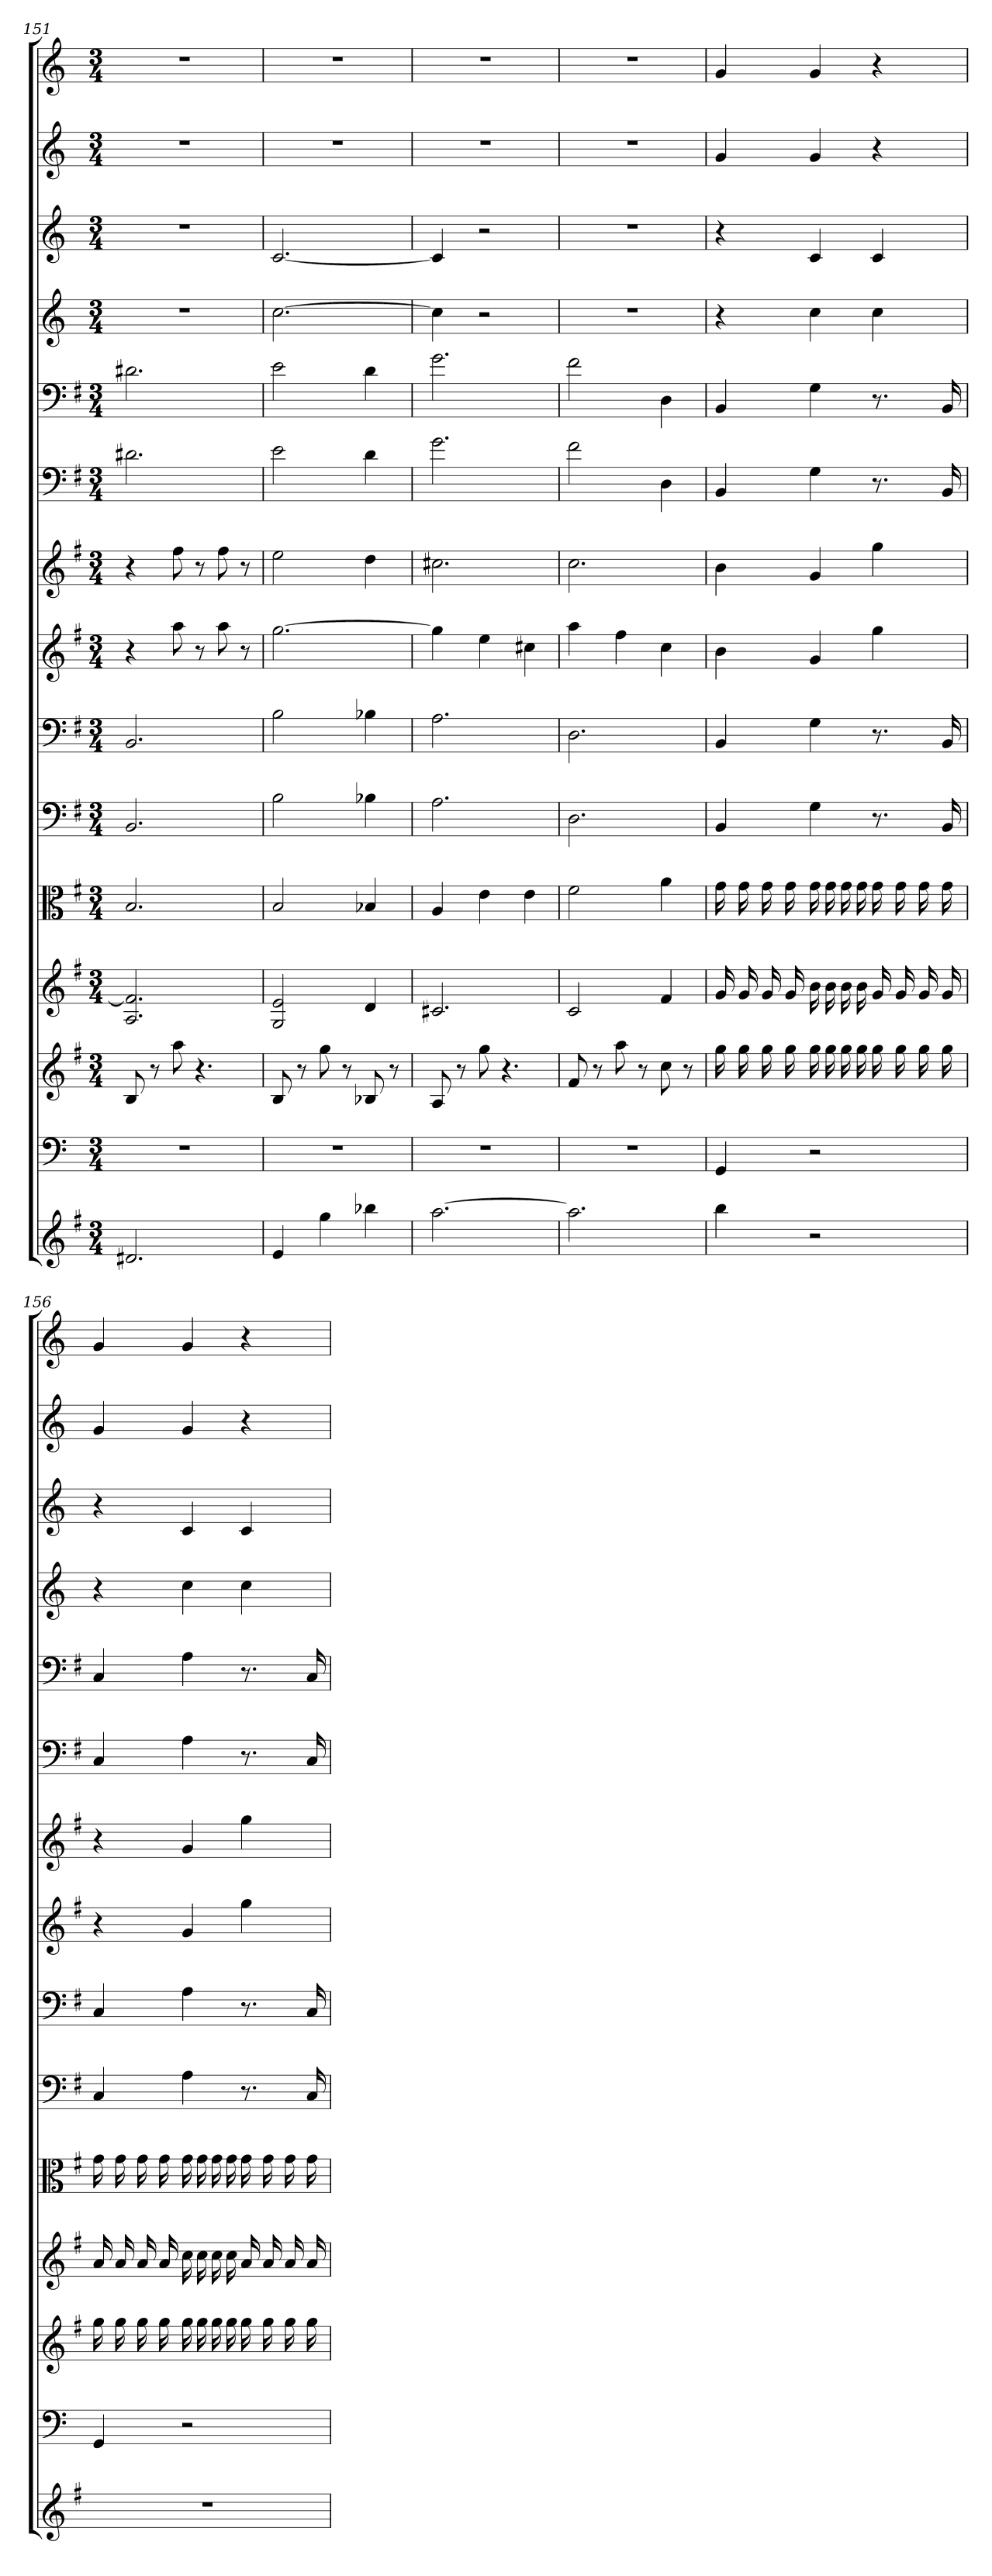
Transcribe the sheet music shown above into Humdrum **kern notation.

**kern	**kern	**kern	**kern	**kern	**kern	**kern	**kern	**kern	**kern	**kern	**kern	**kern	**kern	**kern
*part15	*part14	*part13	*part12	*part11	*part10	*part9	*part8	*part7	*part6	*part5	*part4	*part3	*part2	*part1
*staff15	*staff14	*staff13	*staff12	*staff11	*staff10	*staff9	*staff8	*staff7	*staff6	*staff5	*staff4	*staff3	*staff2	*staff1
*	*clefF4	*	*	*clefC3	*clefF4	*clefF4	*	*	*clefF4	*clefF4	*	*	*	*
*k[f#]	*k[]	*k[f#]	*k[f#]	*k[f#]	*k[f#]	*k[f#]	*k[f#]	*k[f#]	*k[f#]	*k[f#]	*k[]	*k[]	*k[]	*k[]
*M3/4	*M3/4	*M3/4	*M3/4	*M3/4	*M3/4	*M3/4	*M3/4	*M3/4	*M3/4	*M3/4	*M3/4	*M3/4	*M3/4	*M3/4
=151	=151	=151	=151	=151	=151	=151	=151	=151	=151	=151	=151	=151	=151	=151
2.d#X	2.r	8B	2.A 2.f#]	2.B	2.BB	2.BB	4r	4r	2.d#X	2.d#X	2.r	2.r	2.r	2.r
.	.	8r	.	.	.	.	.	.	.	.	.	.	.	.
.	.	8aa	.	.	.	.	8aa	8ff#	.	.	.	.	.	.
.	.	4.r	.	.	.	.	8r	8r	.	.	.	.	.	.
.	.	.	.	.	.	.	8aa	8ff#	.	.	.	.	.	.
.	.	.	.	.	.	.	8r	8r	.	.	.	.	.	.
=152	=152	=152	=152	=152	=152	=152	=152	=152	=152	=152	=152	=152	=152	=152
4e	2.r	8B	2G 2e	2B	2B	2B	[2.gg	2ee	2e	2e	[2.cc	[2.c	2.r	2.r
.	.	8r	.	.	.	.	.	.	.	.	.	.	.	.
4gg	.	8gg	.	.	.	.	.	.	.	.	.	.	.	.
.	.	8r	.	.	.	.	.	.	.	.	.	.	.	.
4bb-X	.	8B-X	4d	4B-X	4B-X	4B-X	.	4dd	4d	4d	.	.	.	.
.	.	8r	.	.	.	.	.	.	.	.	.	.	.	.
=153	=153	=153	=153	=153	=153	=153	=153	=153	=153	=153	=153	=153	=153	=153
[2.aa	2.r	8A	2.c#X	4A	2.A	2.A	4gg]	2.cc#X	2.g	2.g	4cc]	4c]	2.r	2.r
.	.	8r	.	.	.	.	.	.	.	.	.	.	.	.
.	.	8gg	.	4e	.	.	4ee	.	.	.	2r	2r	.	.
.	.	4.r	.	.	.	.	.	.	.	.	.	.	.	.
.	.	.	.	4e	.	.	4cc#X	.	.	.	.	.	.	.
=154	=154	=154	=154	=154	=154	=154	=154	=154	=154	=154	=154	=154	=154	=154
2.aa]	2.r	8f#	2c	2f#	2.D	2.D	4aa	2.cc	2f#	2f#	2.r	2.r	2.r	2.r
.	.	8r	.	.	.	.	.	.	.	.	.	.	.	.
.	.	8aa	.	.	.	.	4ff#	.	.	.	.	.	.	.
.	.	8r	.	.	.	.	.	.	.	.	.	.	.	.
.	.	8cc	4f#	4a	.	.	4cc	.	4D	4D	.	.	.	.
.	.	8r	.	.	.	.	.	.	.	.	.	.	.	.
=155	=155	=155	=155	=155	=155	=155	=155	=155	=155	=155	=155	=155	=155	=155
4bb	4GG	16gg	16g	16g	4BB	4BB	4b	4b	4BB	4BB	4r	4r	4g	4g
.	.	16gg	16g	16g	.	.	.	.	.	.	.	.	.	.
.	.	16gg	16g	16g	.	.	.	.	.	.	.	.	.	.
.	.	16gg	16g	16g	.	.	.	.	.	.	.	.	.	.
2r	2r	16gg	16b	16g	4G	4G	4g	4g	4G	4G	4cc	4c	4g	4g
.	.	16gg	16b	16g	.	.	.	.	.	.	.	.	.	.
.	.	16gg	16b	16g	.	.	.	.	.	.	.	.	.	.
.	.	16gg	16b	16g	.	.	.	.	.	.	.	.	.	.
.	.	16gg	16g	16g	8.r	8.r	4gg	4gg	8.r	8.r	4cc	4c	4r	4r
.	.	16gg	16g	16g	.	.	.	.	.	.	.	.	.	.
.	.	16gg	16g	16g	.	.	.	.	.	.	.	.	.	.
.	.	16gg	16g	16g	16BB	16BB	.	.	16BB	16BB	.	.	.	.
=156	=156	=156	=156	=156	=156	=156	=156	=156	=156	=156	=156	=156	=156	=156
2.r	4GG	16gg	16a	16g	4C	4C	4r	4r	4C	4C	4r	4r	4g	4g
.	.	16gg	16a	16g	.	.	.	.	.	.	.	.	.	.
.	.	16gg	16a	16g	.	.	.	.	.	.	.	.	.	.
.	.	16gg	16a	16g	.	.	.	.	.	.	.	.	.	.
.	2r	16gg	16cc	16g	4A	4A	4g	4g	4A	4A	4cc	4c	4g	4g
.	.	16gg	16cc	16g	.	.	.	.	.	.	.	.	.	.
.	.	16gg	16cc	16g	.	.	.	.	.	.	.	.	.	.
.	.	16gg	16cc	16g	.	.	.	.	.	.	.	.	.	.
.	.	16gg	16a	16g	8.r	8.r	4gg	4gg	8.r	8.r	4cc	4c	4r	4r
.	.	16gg	16a	16g	.	.	.	.	.	.	.	.	.	.
.	.	16gg	16a	16g	.	.	.	.	.	.	.	.	.	.
.	.	16gg	16a	16g	16C	16C	.	.	16C	16C	.	.	.	.
=	=	=	=	=	=	=	=	=	=	=	=	=	=	=
*-	*-	*-	*-	*-	*-	*-	*-	*-	*-	*-	*-	*-	*-	*-
